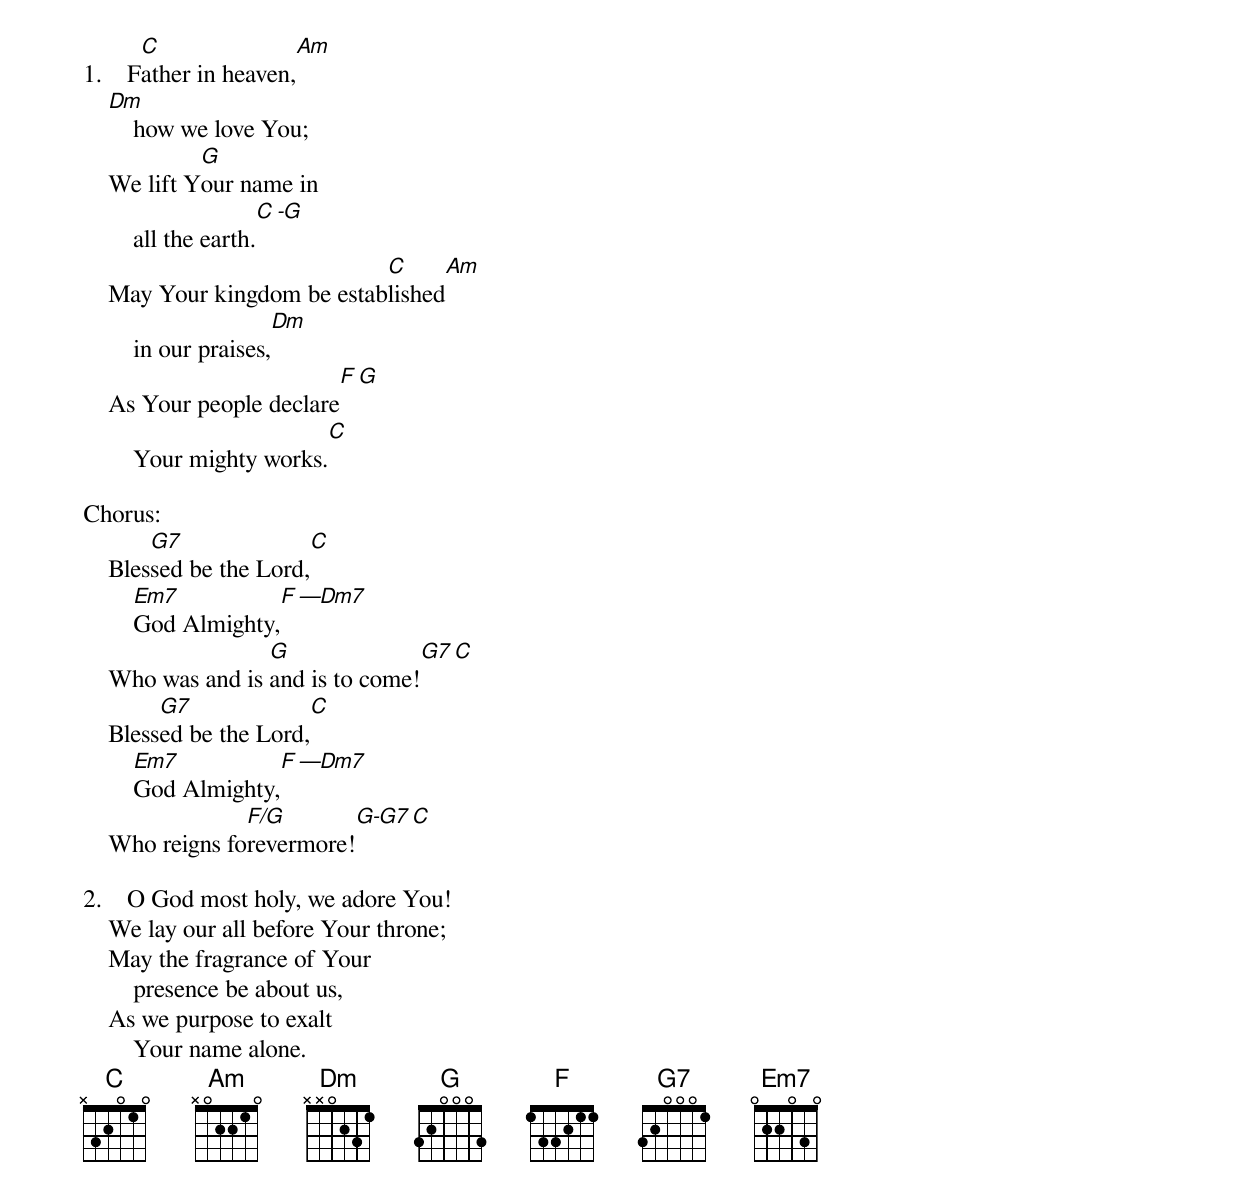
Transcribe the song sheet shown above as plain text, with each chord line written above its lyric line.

       C                Am
1.    Father in heaven,
    Dm
        how we love You;
             G
    We lift Your name in
                        C      -G
        all the earth.
                             C                               Am
    May Your kingdom be established
                               Dm
        in our praises,
                           F               G
    As Your people declare
                                      C
        Your mighty works.

Chorus:
        G7                        C
    Blessed be the Lord,
        Em7          F         —Dm7
        God Almighty,
                   G                       G7       C
    Who was and is and is to come!
         G7                      C
    Blessed be the Lord,
        Em7          F         —Dm7
        God Almighty,
                 F/G          G-G7  C
    Who reigns forevermore!

2.    O God most holy, we adore You!
    We lay our all before Your throne;
    May the fragrance of Your
        presence be about us,
    As we purpose to exalt
        Your name alone.
